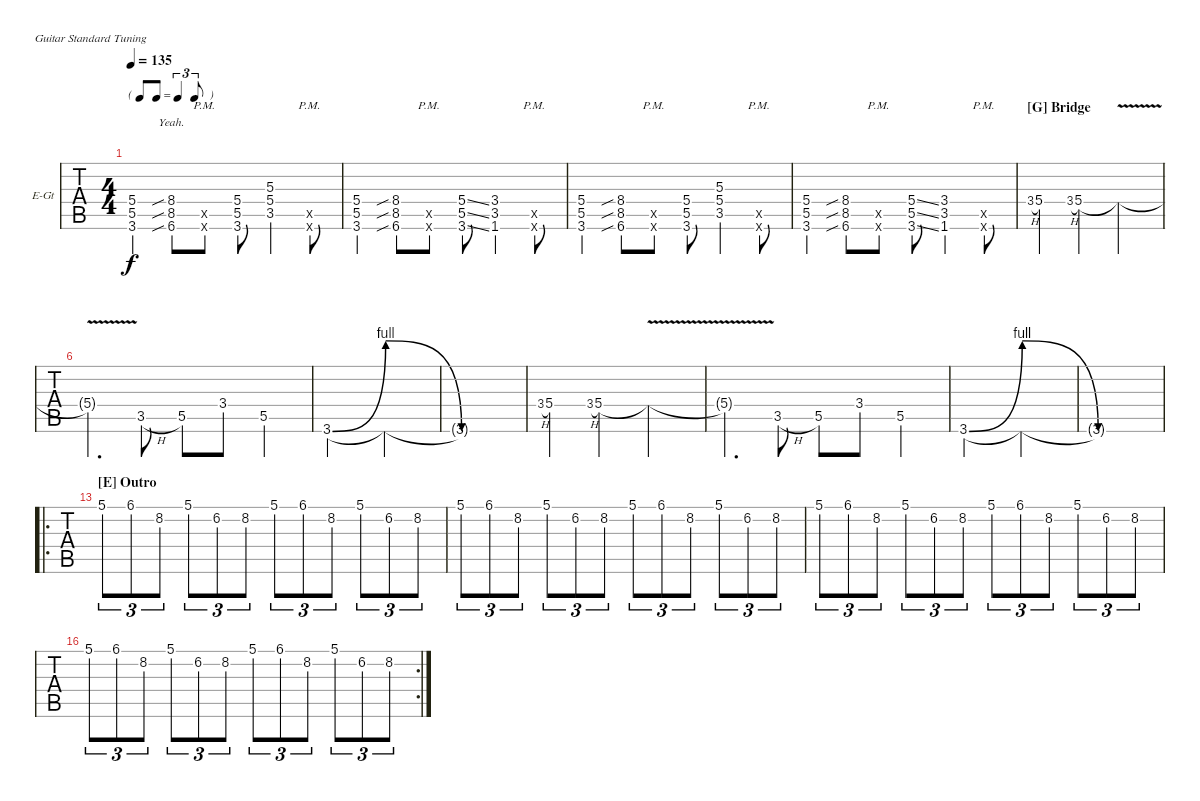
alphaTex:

\defaultSystemsLayout 4
\bracketExtendMode nobrackets
\firstSystemTrackNameOrientation horizontal
\otherSystemsTrackNameOrientation horizontal
\defaultBarNumberDisplay FirstOfSystem
\track ("Guitar" "E-Gt") {instrument distortionguitar}
\staff {tabs}
\tuning (E4 B3 G3 D3 A2 E2)
\ts (4 4)
\tf triplet8th
\scale
0.25
\tempo 135
\accidentals auto
\clef g2
\ottava regular
\simile none
\ks c
(3.6 5.5 5.4).4{lyrics (0 "") lyrics (1 "") lyrics (2 "") lyrics (3 "") lyrics (4 "") dy f} (6.6{sib} 8.5{sib} 8.4{sib}).8{lyrics (0 "Yeah.") lyrics (1 "") lyrics (2 "") lyrics (3 "") lyrics (4 "")} (8.5{pm x} 6.6{pm x}).8{lyrics (0 "") lyrics (1 "") lyrics (2 "") lyrics (3 "") lyrics (4 "")} (3.6 5.5 5.4).8{lyrics (0 "") lyrics (1 "") lyrics (2 "") lyrics (3 "") lyrics (4 "")} (5.4 3.5 5.3).4{lyrics (0 "") lyrics (1 "") lyrics (2 "") lyrics (3 "") lyrics (4 "")} (3.6{pm x} 5.5{pm x}).8 |
\scale
0.25 (3.6 5.5 5.4).4 (6.6{sib} 8.5{sib} 8.4{sib}).8 (8.5{pm x} 6.6{pm x}).8 (3.6{ss} 5.5{ss} 5.4{ss}).8 (1.6 3.5 3.4).4 (3.6{pm x} 5.5{pm x}).8 |
\scale
0.25 (3.6 5.5 5.4).4 (6.6{sib} 8.5{sib} 8.4{sib}).8 (8.5{pm x} 6.6{pm x}).8 (3.6 5.5 5.4).8 (5.4 3.5 5.3).4 (3.6{pm x} 5.5{pm x}).8 |
\scale
0.25 (3.6 5.5 5.4).4 (6.6{sib} 8.5{sib} 8.4{sib}).8 (8.5{pm x} 6.6{pm x}).8 (3.6{ss} 5.5{ss} 5.4{ss}).8 (1.6 3.5 3.4).4 (3.6{pm x} 5.5{pm x}).8 |
\section ("G" "Bridge")
\scale
0.268041 3.4{h}.8{lyrics (0 "") lyrics (1 "") lyrics (2 "") lyrics (3 "") lyrics (4 "") gr onbeat} 5.4.4{lyrics (0 "") lyrics (1 "") lyrics (2 "") lyrics (3 "") lyrics (4 "")} 3.4{h}.8{gr onbeat} 5.4.4 5.4{v t}.2 |
\scale
0.346392 5.4{v t}.4{d} 3.5{h}.8 5.5.8 3.4.8 5.5.4 |
\scale
0.25567 3.6{be (bend 0 0 59.4 4)}.2 3.6{be (release 0 4 23.4 0) t}.2 |
\scale
0.129897 3.6{be (hold 0 0 60 0) v t}.1{lyrics (0 "") lyrics (1 "") lyrics (2 "") lyrics (3 "") lyrics (4 "")} |
\scale
0.238095 3.4{h}.8{gr onbeat} 5.4.4 3.4{h}.8{gr onbeat} 5.4.4 5.4{v t}.2 |
\scale
0.307692 5.4{v t}.4{d} 3.5{h}.8 5.5.8 3.4.8 5.5.4 |
\scale
0.227106 3.6{be (bend 0 0 59.4 4)}.2 3.6{be (release 0 4 23.4 0) t}.2 |
\scale
0.227106 3.6{be (hold 0 0 60 0) v t}.1{lyrics (0 "") lyrics (1 "") lyrics (2 "") lyrics (3 "") lyrics (4 "")} |
\ro
\section ("E" "Outro")
\scale
0.25 5.1.8{tu (3 2)} 6.1.8{tu (3 2)} 8.2.8{tu (3 2)} 5.1.8{tu (3 2)} 6.2.8{tu (3 2)} 8.2.8{tu (3 2)} 5.1.8{tu (3 2)} 6.1.8{tu (3 2)} 8.2.8{tu (3 2)} 5.1.8{tu (3 2)} 6.2.8{tu (3 2)} 8.2.8{tu (3 2)} |
\scale
0.25 5.1.8{tu (3 2)} 6.1.8{tu (3 2)} 8.2.8{tu (3 2)} 5.1.8{tu (3 2)} 6.2.8{tu (3 2)} 8.2.8{tu (3 2)} 5.1.8{tu (3 2)} 6.1.8{tu (3 2)} 8.2.8{tu (3 2)} 5.1.8{tu (3 2)} 6.2.8{tu (3 2)} 8.2.8{tu (3 2)} |
\scale
0.25 5.1.8{tu (3 2)} 6.1.8{tu (3 2)} 8.2.8{tu (3 2)} 5.1.8{tu (3 2)} 6.2.8{tu (3 2)} 8.2.8{tu (3 2)} 5.1.8{tu (3 2)} 6.1.8{tu (3 2)} 8.2.8{tu (3 2)} 5.1.8{tu (3 2)} 6.2.8{tu (3 2)} 8.2.8{tu (3 2)} |
\rc 2
5.1.8{tu (3 2)} 6.1.8{tu (3 2)} 8.2.8{tu (3 2)} 5.1.8{tu (3 2)} 6.2.8{tu (3 2)} 8.2.8{tu (3 2)} 5.1.8{tu (3 2)} 6.1.8{tu (3 2)} 8.2.8{tu (3 2)} 5.1.8{tu (3 2)} 6.2.8{tu (3 2)} 8.2.8{tu (3 2)}
